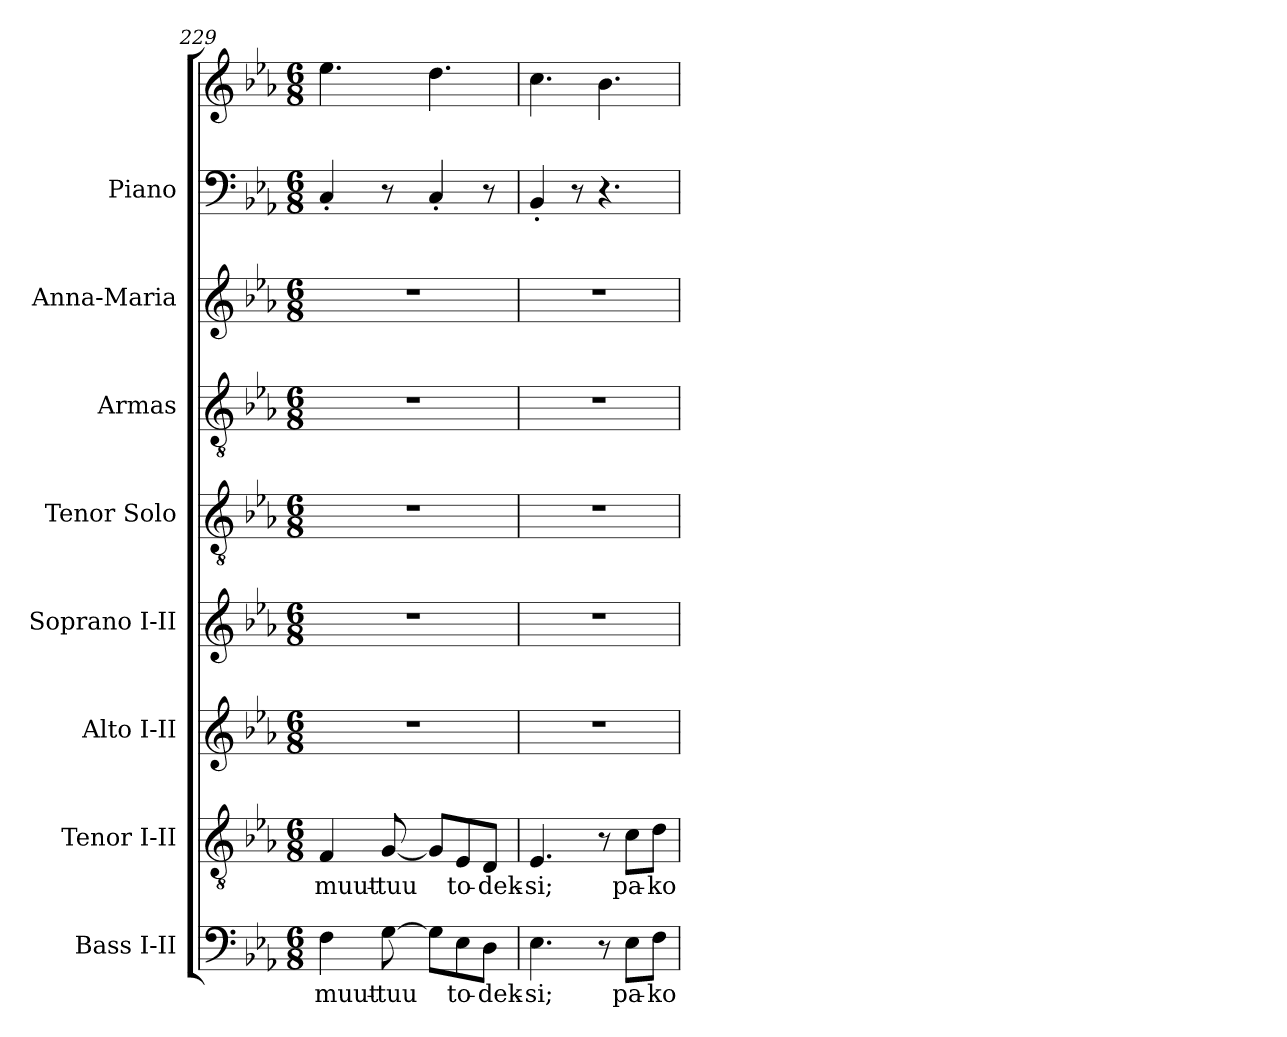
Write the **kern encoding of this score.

**kern	**text	**kern	**text	**kern	**kern	**kern	**kern	**kern	**kern	**kern
*part8	*part8	*part7	*part7	*part6	*part5	*part4	*part3	*part2	*part1	*part1
*staff9	*staff9	*staff8	*staff8	*staff7	*staff6	*staff5	*staff4	*staff3	*staff2	*staff1
*I"Bass I-II	*	*I"Tenor I-II	*	*I"Alto I-II	*I"Soprano I-II	*I"Tenor Solo	*I"Armas	*I"Anna-Maria	*I"Piano	*
*I'B.	*	*I'T.	*	*I'A.	*I'S.	*I'T. Solo	*I'Armas	*I'A-M	*I'Pno.	*
*clefF4	*	*clefGv2	*	*clefG2	*clefG2	*clefGv2	*clefGv2	*clefG2	*clefF4	*clefG2
*	*	*ITrd7c12	*	*	*	*ITrd7c12	*ITrd7c12	*	*	*
*k[b-e-a-]	*	*k[b-e-a-]	*	*k[b-e-a-]	*k[b-e-a-]	*k[b-e-a-]	*k[b-e-a-]	*k[b-e-a-]	*k[b-e-a-]	*k[b-e-a-]
*E-:	*	*E-:	*	*E-:	*E-:	*E-:	*E-:	*E-:	*E-:	*E-:
*M6/8	*	*M6/8	*	*M6/8	*M6/8	*M6/8	*M6/8	*M6/8	*M6/8	*M6/8
=229	=229	=229	=229	=229	=229	=229	=229	=229	=229	=229
!	!LO:LY:b:color=#000000	!	!	!	!	!	!	!	!	!
!	!	!	!LO:LY:b:color=#000000	!LO:N:vis=1	!LO:N:vis=1	!LO:N:vis=1	!LO:N:vis=1	!LO:N:vis=1	!	!
4Fi\	muut-	4FFi/	muut-	2.r	2.r	2.r	2.r	2.r	4C'i/	4.ee-i\
!	!LO:LY:b:color=#000000	!	!	!	!	!	!	!	!	!
!	!	!	!LO:LY:b:color=#000000	!	!	!	!	!	!	!
[>8Gi\	-tuu	[<8GGi/	-tuu	.	.	.	.	.	8r	.
8Gi\L]	.	8GGi/L]	.	.	.	.	.	.	4C'i/	4.ddi\
!	!LO:LY:b:color=#000000	!	!	!	!	!	!	!	!	!
!	!	!	!LO:LY:b:color=#000000	!	!	!	!	!	!	!
8E-i\	to-	8EE-i/	to-	.	.	.	.	.	.	.
!	!LO:LY:b:color=#000000	!	!	!	!	!	!	!	!	!
!	!	!	!LO:LY:b:color=#000000	!	!	!	!	!	!	!
8Di\J	-dek-	8DDi/J	-dek-	.	.	.	.	.	8r	.
=230	=230	=230	=230	=230	=230	=230	=230	=230	=230	=230
!	!LO:LY:b:color=#000000	!	!	!	!	!	!	!	!	!
!	!	!	!LO:LY:b:color=#000000	!LO:N:vis=1	!LO:N:vis=1	!LO:N:vis=1	!LO:N:vis=1	!LO:N:vis=1	!	!
4.E-i\	-si;	4.EE-i/	-si;	2.r	2.r	2.r	2.r	2.r	4BB-'i/	4.cci\
.	.	.	.	.	.	.	.	.	8r	.
8r	.	8r	.	.	.	.	.	.	4.r	4.b-i\
!	!LO:LY:b:color=#000000	!	!	!	!	!	!	!	!	!
!	!	!	!LO:LY:b:color=#000000	!	!	!	!	!	!	!
8E-i\L	pa-	8Ci\L	pa-	.	.	.	.	.	.	.
!	!LO:LY:b:color=#000000	!	!	!	!	!	!	!	!	!
!	!	!	!LO:LY:b:color=#000000	!	!	!	!	!	!	!
8Fi\J	-ko	8Di\J	-ko	.	.	.	.	.	.	.
=	=	=	=	=	=	=	=	=	=	=
*-	*-	*-	*-	*-	*-	*-	*-	*-	*-	*-
